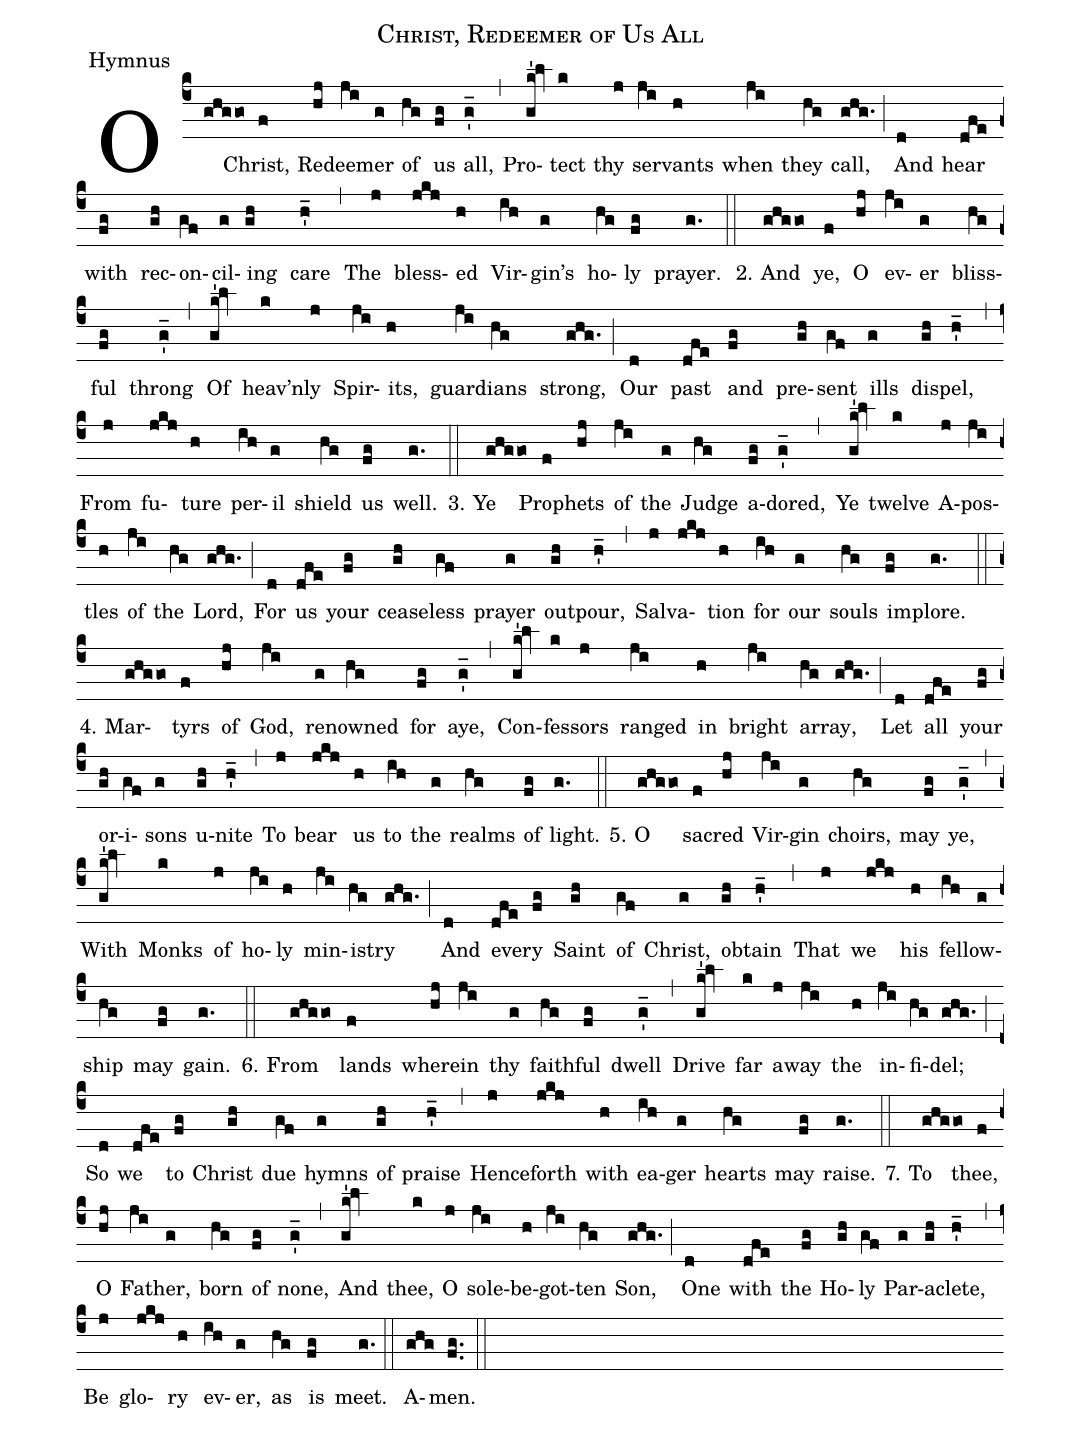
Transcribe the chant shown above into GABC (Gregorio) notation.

name: Christ, Redeemer of Us All;
office-part: Hymnus;
%%
(c4)O(ghggo) Christ,(f) Re(hj)deem(ji)er(g) of(hg) us(fg) all,(g'_) (,)
Pro(gk'!lv)tect(k) thy(j) ser(ji)vants(h) when(ji) they(hg) call,(ghg.) (;)
And(d) hear(dfe) with(fg) rec(gh)on(gf)cil(g)ing(gh) care(h'_) (,)
The(j) bless(jkj)ed(h) Vir(ih)gin's(g) ho(hg)ly(fg) prayer.(g.) (::)

2. And(ghggo) ye,(f) O(hj) ev(ji)er(g) bliss(hg)ful(fg) throng(g'_) (,)
Of(gk'!lv) heav'n(k)ly(j) Spir(ji)its,(h) guard(ji)ians(hg) strong,(ghg.) (;)
Our(d) past(dfe) and(fg) pre(gh)sent(gf) ills(g) dis(gh)pel,(h'_) (,)
From(j) fu(jkj)ture(h) per(ih)il(g) shield(hg) us(fg) well.(g.) (::)

3. Ye(ghggo) Proph(f)ets(hj) of(ji) the(g) Judge(hg) a(fg)dored,(g'_) (,)
Ye(gk'!lv) twelve(k) A(j)pos(ji)tles(h) of(ji) the(hg) Lord,(ghg.) (;)
For(d) us(dfe) your(fg) cease(gh)less(gf) prayer(g) out(gh)pour,(h'_) (,)
Sal(j)va(jkj)tion(h) for(ih) our(g) souls(hg) im(fg)plore.(g.) (::)

4. Mar(ghggo)tyrs(f) of(hj) God,(ji) re(g)nowned(hg) for(fg) aye,(g'_) (,)
Con(gk'!lv)fes(k)sors(j) ranged(ji) in(h) bright(ji) ar(hg)ray,(ghg.) (;)
Let(d) all(dfe) your(fg) or(gh)i(gf)sons(g) u(gh)nite(h'_) (,)
To(j) bear(jkj) us(h) to(ih) the(g) realms(hg) of(fg) light.(g.) (::)

5. O(ghggo) sa(f)cred(hj) Vir(ji)gin(g) choirs,(hg) may(fg) ye,(g'_) (,)
With(gk'!lv) Monks(k) of(j) ho(ji)ly(h) min(ji)is(hg)try(ghg.) (;)
And(d) eve(dfe)ry(fg) Saint(gh) of(gf) Christ,(g) ob(gh)tain(h'_) (,)
That(j) we(jkj) his(h) fel(ih)low(g)ship(hg) may(fg) gain.(g.) (::)

6. From(ghggo) lands(f) where(hj)in(ji) thy(g) faith(hg)ful(fg) dwell(g'_) (,)
Drive(gk'!lv) far(k) a(j)way(ji) the(h) in(ji)fi(hg)del;(ghg.) (;)
So(d) we(dfe) to(fg) Christ(gh) due(gf) hymns(g) of(gh) praise(h'_) (,)
Hence(j)forth(jkj) with(h) ea(ih)ger(g) hearts(hg) may(fg) raise.(g.) (::)

7. To(ghggo) thee,(f) O(hj) Fa(ji)ther,(g) born(hg) of(fg) none,(g'_) (,)
And(gk'!lv) thee,(k) O(j) sole-(ji)be(h)got(ji)ten(hg) Son,(ghg.) (;)
One(d) with(dfe) the(fg) Ho(gh)ly(gf) Par(g)a(gh)clete,(h'_) (,)
Be(j) glo(jkj)ry(h) ev(ih)er,(g) as(hg) is(fg) meet.(g.) (::)
A(ghg)men.(fg..) (::)
